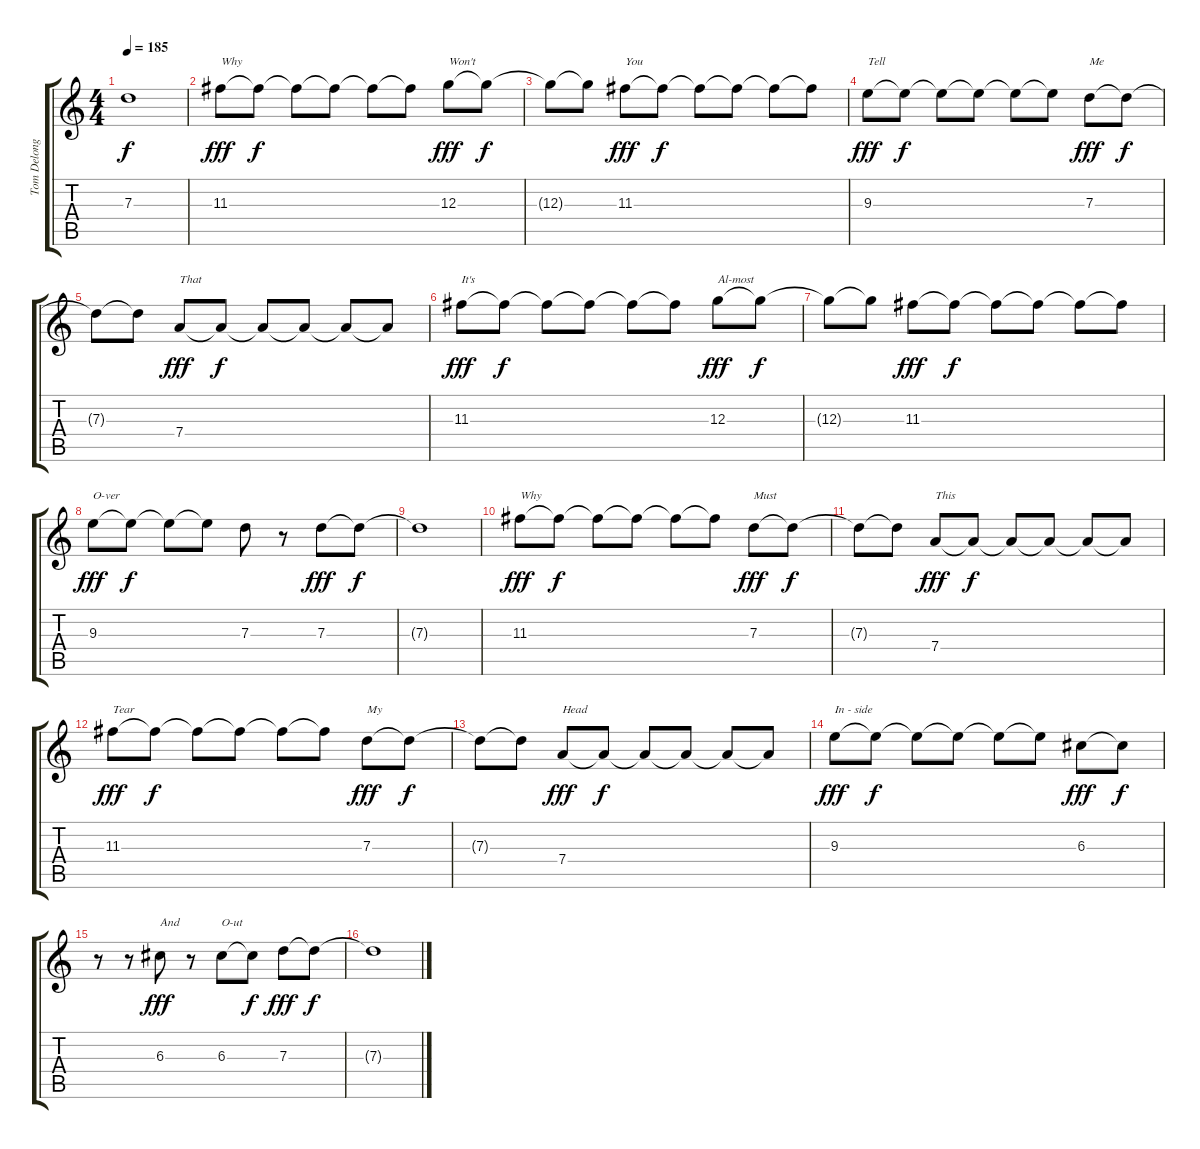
\track ("Tom Delonge Vocals" "Tom Delong") {instrument contrabass}
\staff {score tabs}
\tuning (E4 B3 G3 D3 A2 E2) {hide}
\ts (4 4)
\tempo 185
\clef g2
\ks c
7.3{t}.1{dy f} |
11.3.8{txt "Why" dy fff} 11.3{t}.8{dy f} 11.3{t}.8 11.3{t}.8 11.3{t}.8 11.3{t}.8 12.3.8{txt "Won't" dy fff} 12.3{t}.8{dy f} |
12.3{t}.8 12.3{t}.8 11.3.8{txt "You" dy fff} 11.3{t}.8{dy f} 11.3{t}.8 11.3{t}.8 11.3{t}.8 11.3{t}.8 |
9.3.8{txt "Tell" dy fff} 9.3{t}.8{dy f} 9.3{t}.8 9.3{t}.8 9.3{t}.8 9.3{t}.8 7.3.8{txt "Me" dy fff} 7.3{t}.8{dy f} |
7.3{t}.8 7.3{t}.8 7.4.8{txt "That" dy fff} 7.4{t}.8{dy f} 7.4{t}.8 7.4{t}.8 7.4{t}.8 7.4{t}.8 |
11.3.8{txt "It's " dy fff} 11.3{t}.8{dy f} 11.3{t}.8 11.3{t}.8 11.3{t}.8 11.3{t}.8 12.3.8{txt "Al-most" dy fff} 12.3{t}.8{dy f} |
12.3{t}.8 12.3{t}.8 11.3.8{dy fff} 11.3{t}.8{dy f} 11.3{t}.8 11.3{t}.8 11.3{t}.8 11.3{t}.8 |
9.3.8{txt "O-ver" dy fff} 9.3{t}.8{dy f} 9.3{t}.8 9.3{t}.8 7.3.8 r.8 7.3.8{dy fff} 7.3{t}.8{dy f} |
7.3{t}.1 |
11.3.8{txt "Why" dy fff} 11.3{t}.8{dy f} 11.3{t}.8 11.3{t}.8 11.3{t}.8 11.3{t}.8 7.3.8{txt "Must" dy fff} 7.3{t}.8{dy f} |
7.3{t}.8 7.3{t}.8 7.4.8{txt "This" dy fff} 7.4{t}.8{dy f} 7.4{t}.8 7.4{t}.8 7.4{t}.8 7.4{t}.8 |
11.3.8{txt "Tear" dy fff} 11.3{t}.8{dy f} 11.3{t}.8 11.3{t}.8 11.3{t}.8 11.3{t}.8 7.3.8{txt "My" dy fff} 7.3{t}.8{dy f} |
7.3{t}.8 7.3{t}.8 7.4.8{txt "Head" dy fff} 7.4{t}.8{dy f} 7.4{t}.8 7.4{t}.8 7.4{t}.8 7.4{t}.8 |
9.3.8{txt "In - side" dy fff} 9.3{t}.8{dy f} 9.3{t}.8 9.3{t}.8 9.3{t}.8 9.3{t}.8 6.3.8{dy fff} 6.3{t}.8{dy f} |
r.8 r.8 6.3.8{txt "And" dy fff} r.8 6.3.8{txt "O-ut"} 6.3{t}.8{dy f} 7.3.8{dy fff} 7.3{t}.8{dy f} |
7.3{t}.1
